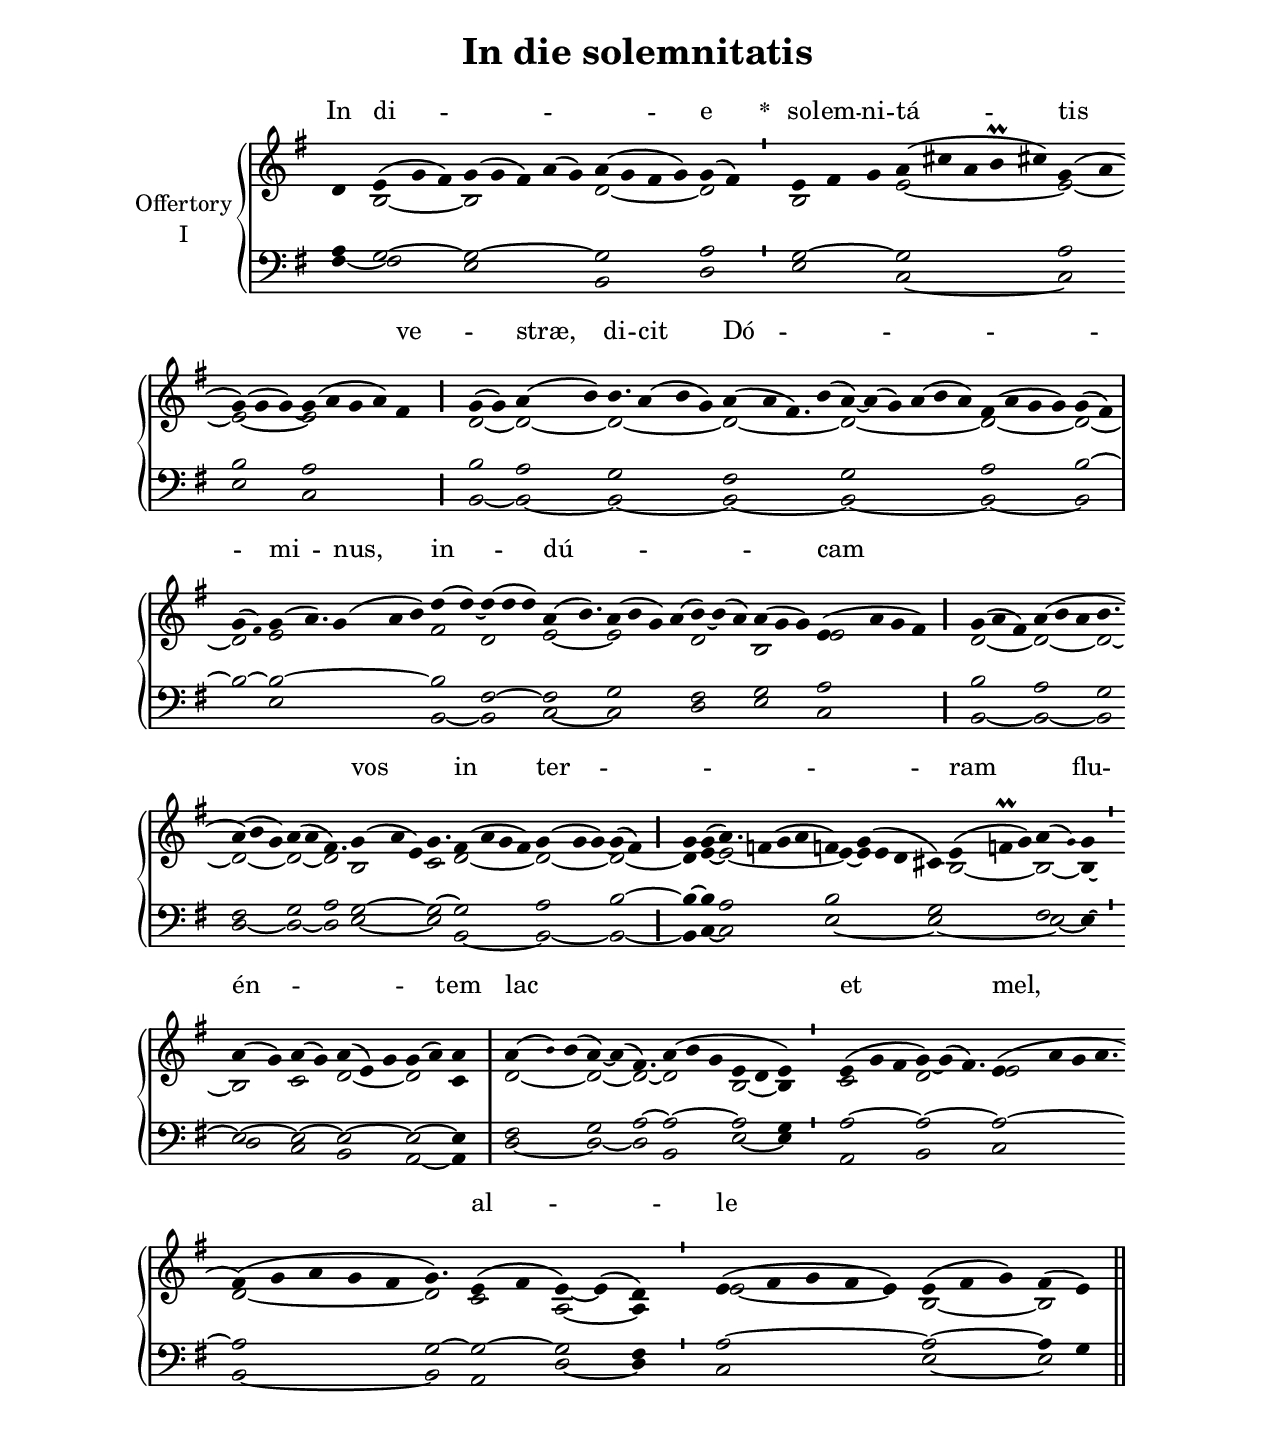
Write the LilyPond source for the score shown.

\version "2.18"
\include "gregorian.ly"
\include "noh2.ily"


%Page reference: page ii.25
%(volume.page)

global = {
 \key e \minor
 \cadenzaOn 
}

\header {
  title = \markup \center-column {"In die solemnitatis" \vspace #1 }
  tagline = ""
  composer = ""
}

\paper {
 #(include-special-characters)
  oddHeaderMarkup = \markup \fill-line {
    \line {}
    \center-column {
      \on-the-fly #first-page     " "
      \on-the-fly #not-first-page "In die solemnitatis"
    }
    \line { \on-the-fly #print-page-number-check-first \fromproperty #'page:page-number-string }
  }
  evenHeaderMarkup = \markup \fill-line {
    \line { \on-the-fly #print-page-number-check-first \fromproperty #'page:page-number-string }
    \center-column { "In die solemnitatis" }
    \line {}
  }
}

chantText = \lyricmode {
In di -- _ _ _ e 
\set stanza = " * " so -- lem -- ni -- tá -- tis ve -- _ stræ, 
di -- cit Dó -- _ _ _ _ _ mi -- nus, 
in -- dú -- _ _ _ cam _ _ _ vos _ 
in ter -- _ _ _ _ ram _ 
flu -- én -- _ _ _ _ tem lac _ _ et mel, 
al -- le -- _ _ _ _ _ _ _ _ _ lú -- ia. }

chantMusic = {
\tieDown   d'4 e'4 ( g'4 fis'4) g'4 ( g'4 fis'4) a'4 ( g'4) a'4 ( g'4 fis'4 g'4) g'4 ( fis'4) \divisioMinima
 e'4 fis'4 g'4  a'4 ( cis''4 a'4 b'\prall cis''4) g'4 ( a'4 \forceBreak
) g'4 ( g'4 g'4) ~ g'4 ( a'4 g'4 a'4) fis'4 \divisioMaior
 g'4 ( g'4) a'4 ( b'4) b'4. a'4 ( b'4 g'4) a'4 ( a'4 fis'4.) b'4 ( a'4) ~ a'4 ( g'4) a'4 ( b'4 a'4) fis'4 ( a'4 g'4 g'4) g'4 ( fis'4) \divisioMaxima \forceBreak

 g'4 ( \once \tweak #'font-size #-4 fis' ) g'4 ( a'4.) g'4 ( a'4 b'4) d''4 ( d''4) ~ d''4 ( d''4 d''4) a'4 ( b'4.) a'4 ( b'4 g'4) a'4 ( b'4) ~ b'4 ( a'4) a'4 ( g'4 g'4) e'4 ( a'4 g'4 fis'4) \divisioMaior
 g'4 ( a'4 fis'4) a'4 ( b'4 a'4 b'4. \forceBreak
) a'4 ( b'4 g'4) a'4 ( a'4 fis'4.) g'4 ( a'4 e'4) g'4. fis'4 ( a'4 g'4 fis'4) g'4 ( g'4 g'4) ~ g'4 ( fis'4) \divisioMaior
 g'4  g'4 ( a'4.) f'4 ( g'4 a'4 f'4) g'4 ( e'4 d'4 cis'4) e'4 ( f'\prall g'4) a'4 ( \once \tweak #'font-size #-4 g' ) g'4 \divisioMinima \forceBreak

 a'4 ( g'4) a'4 ( g'4) a'4 ( e'4) g'4 g'4 ( a'4) a'4 \divisioMaxima
 a'4 ( \once \tweak #'font-size #-4 b' ) b'4 ( a'4) ~ a'4 ( fis'4.) a'4 ( b'4 g'4 e'4 d'4 e'4) \divisioMinima
 e'4 ( g'4 fis'4 g'4) ~ g'4 ( fis'4.) e'4 ( a'4 g'4 a'4. \forceBreak
) fis'4 ( g'4 a'4 g'4 fis'4 g'4.) e'4 ( fis'4 e'4) ~ e'4 ( d'4) \divisioMinima
 e'4 ( fis'4 g'4 fis'4 e'4) e'4 ( fis'4 g'4) fis'4 ( e'4) \finalis

}

altoMusic = {
r4 b2*3/2 ~ b2*5/2 d'2*4/2 ~ d'2 \divisioMinima
b2*3/2 e'2*5/2 ~ e'2 ~ e'2*3/2 ~ e'2*5/2 \divisioMaior
d'2 ~ d'2 ~ d'2*9/4 ~ d'2*9/4 ~ d'2*6/2 ~ d'2*4/2 ~ d'2 ~ \divisioMaxima
d'2 e'2*11/4 fis'2 d'2*3/2 e'2*5/4 ~ e'2*4/2 d'2*3/2 b2*3/2 e'2*4/2 \divisioMaior
d'2*3/2 ~ d'2*3/2 ~ d'2*3/4 ~ d'2*3/2 ~ d'2 ~ d'2*3/4 b2*3/2 c'2*3/4 d'2*4/2 ~ d'2*3/2 ~ d'2 ~ \divisioMaior
d'4 e'4 ~ e'2*9/4 ~ e'4 ~ e'4 r2*3/2 b2*3/2 ~ b2 ~ b4 ~ \divisioMinima
b2 c'2 d'2*3/2 ~ d'2 c'4 \divisioMaxima
d'2*3/2 ~ d'2 ~ d'2*3/4 ~ d'2*3/2 b2 ~ b4 \divisioMinima
c'2*3/2 d'2*7/4 e'2*9/4 d'2*5/2 ~ d'2*3/4 c'2 a2 ~ a4 \divisioMinima
e'2*4/2 ~ e'4 b2*3/2 ~ b2 \finalis
}

tenorMusic = {
a4 g2*3/2 ~ g2*5/2 ~ g2*4/2 a2 \divisioMinima
g2*3/2 ~ g2*5/2 a2 b2*3/2 a2*5/2 \divisioMaior
b2 a2 g2*9/4 fis2*9/4 g2*6/2 a2*4/2 b2 ~ \divisioMaxima
b2 ~ b2*11/4 ~ b2 fis2*3/2 ~ fis2*5/4 g2*4/2 fis2*3/2 g2*3/2 a2*4/2 \divisioMaior
b2*3/2 a2*3/2 g2*3/4 fis2*3/2 g2 a2*3/4 g2*3/2 ~ g2*3/4 ~ g2*4/2 a2*3/2 b2 ~ \divisioMaior
b4 ~ b4 a2*9/4 b2*4/2 g2*4/2 fis2 e4 ~ \divisioMinima
e2 ~ e2 ~ e2*3/2 ~ e2 ~ e4 \divisioMaxima
fis2*3/2 g2 a2*3/4 ~ a2*3/2 ~ a2 g4 \divisioMinima
a2*3/2 ~ a2*7/4 ~ a2*9/4 ~ a2*5/2 g2*3/4 ~ g2 ~ g2 fis4 \divisioMinima
a2*5/2 ~ a2*3/2 ~ a4 g4 \finalis
}

bassMusic = {
fis4 ~ fis2*3/2 e2*5/2 b,2*4/2 d2 \divisioMinima
e2*3/2 c2*5/2 ~ c2 e2*3/2 c2*5/2 \divisioMaior
b,2 ~ b,2 ~ b,2*9/4 ~ b,2*9/4 ~ b,2*6/2 ~ b,2*4/2 ~ b,2 \divisioMaxima
r2 e2*11/4 b,2 ~ b,2*3/2 c2*5/4 ~ c2*4/2 d2*3/2 e2*3/2 c2*4/2 \divisioMaior
b,2*3/2 ~ b,2*3/2 ~ b,2*3/4 d2*3/2 ~ d2 ~ d2*3/4 e2*3/2 ~ e2*3/4 b,2*4/2 ~ b,2*3/2 ~ b,2 ~ \divisioMaior
b,4 c4 ~ c2*9/4 e2*4/2 ~ e2*4/2 ~ e2 ~ e4 \divisioMinima
d2 c2 b,2*3/2 a,2 ~ a,4 \divisioMaxima
d2*3/2 ~ d2 ~ d2*3/4 b,2*3/2 e2 ~ e4 \divisioMinima
a,2*3/2 b,2*7/4 c2*9/4 b,2*5/2 ~ b,2*3/4 a,2 d2 ~ d4 \divisioMinima
c2*5/2 e2*3/2 ~ e2 \finalis
}

voiceLines = {
\voiceLineStyle


}

\score{
  <<
    \new GrandStaff <<
      \set GrandStaff.autoBeaming = ##f
      \set GrandStaff.instrumentName = \markup \center-column {
        "Offertory"
        "I"
      }
      \new Staff = up <<
        \new Voice = "chant" {
          \voiceOne \global \chantMusic
        }
        \new Voice {
          \voiceTwo \global \altoMusic
        }
      >>

      \new Staff = down <<
        \clef bass
        \new Voice {
          \voiceOne \global \tenorMusic
        }
        \new Voice {
          \voiceTwo \global \bassMusic
        }
	\new Voice {
        \voiceThree \global \voiceLines
        }
      >>
    >>
    \new Lyrics \lyricsto chant {
      \chantText
    }
  >>
  \layout{
  }
  \midi{
    \tempo 4 = 125
  }
}
